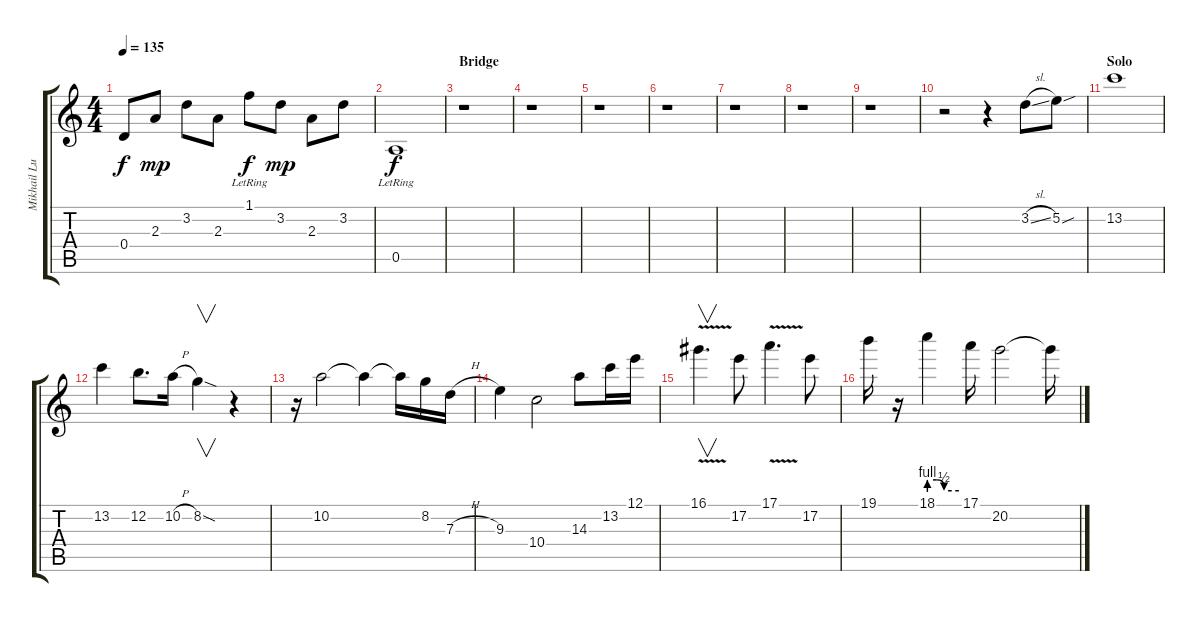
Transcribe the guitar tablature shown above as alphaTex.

\track ("Mikhail Lutsky" "Mikhail Lu") {instrument acousticguitarnylon}
\staff {score tabs}
\tuning (E4 B3 G3 D3 A2 E2) {hide}
\ts (4 4)
\tempo 135
\clef g2
\ks c
0.4.8{dy f} 2.3.8{dy mp} 3.2.8 2.3.8 1.1{lr}.8{dy f} 3.2.8{dy mp} 2.3.8 3.2.8 |
0.5{lr}.1{dy f} |
\section ("" "Bridge")
r.1 |
r.1 |
r.1 |
r.1 |
r.1 |
r.1 |
r.1 |
r.2 r.4 3.2{sl}.8 5.2{sou}.8 |
\section ("" "Solo")
13.2.1 |
13.2.4 12.2.8{d} 10.2{h}.16 8.2{sod}.4{v} r.4 |
r.16 10.2.2 10.2{t}.4 10.2{t}.16 8.2.16 7.3{h}.16 |
9.3.4 10.4.2 14.3.8 13.2.16 12.1.16 |
16.1{v}.4{v d} 17.2.8 17.1{v}.4{d} 17.2.8 |
19.1.16 r.16 18.1{be (custom 0 4 15 4 30 2 60 2)}.4 17.1.16 20.2.2 20.2{t}.16
